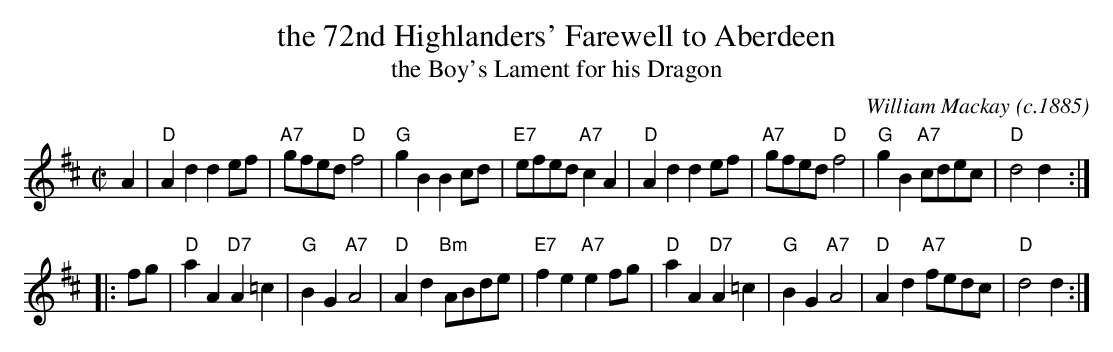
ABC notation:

X:1
T: the 72nd Highlanders' Farewell to Aberdeen
T: the Boy's Lament for his Dragon
C: William Mackay (c.1885)
M: C|
L: 1/8
K: D
A2 \
| "D"A2d2 d2ef | "A7"gfed "D"f4 | "G"g2B2 B2cd | "E7"efed "A7"c2A2 \
| "D"A2d2 d2ef | "A7"gfed "D"f4 | "G"g2B2 "A7"cdec | "D"d4 d2 :|
|: fg \
| "D"a2A2 "D7"A2=c2 | "G"B2G2 "A7"A4 | "D"A2d2 "Bm"ABde | "E7"f2e2 "A7"e2fg \
| "D"a2A2 "D7"A2=c2 | "G"B2G2 "A7"A4 | "D"A2d2 "A7"fedc | "D"d4 d2 :|
